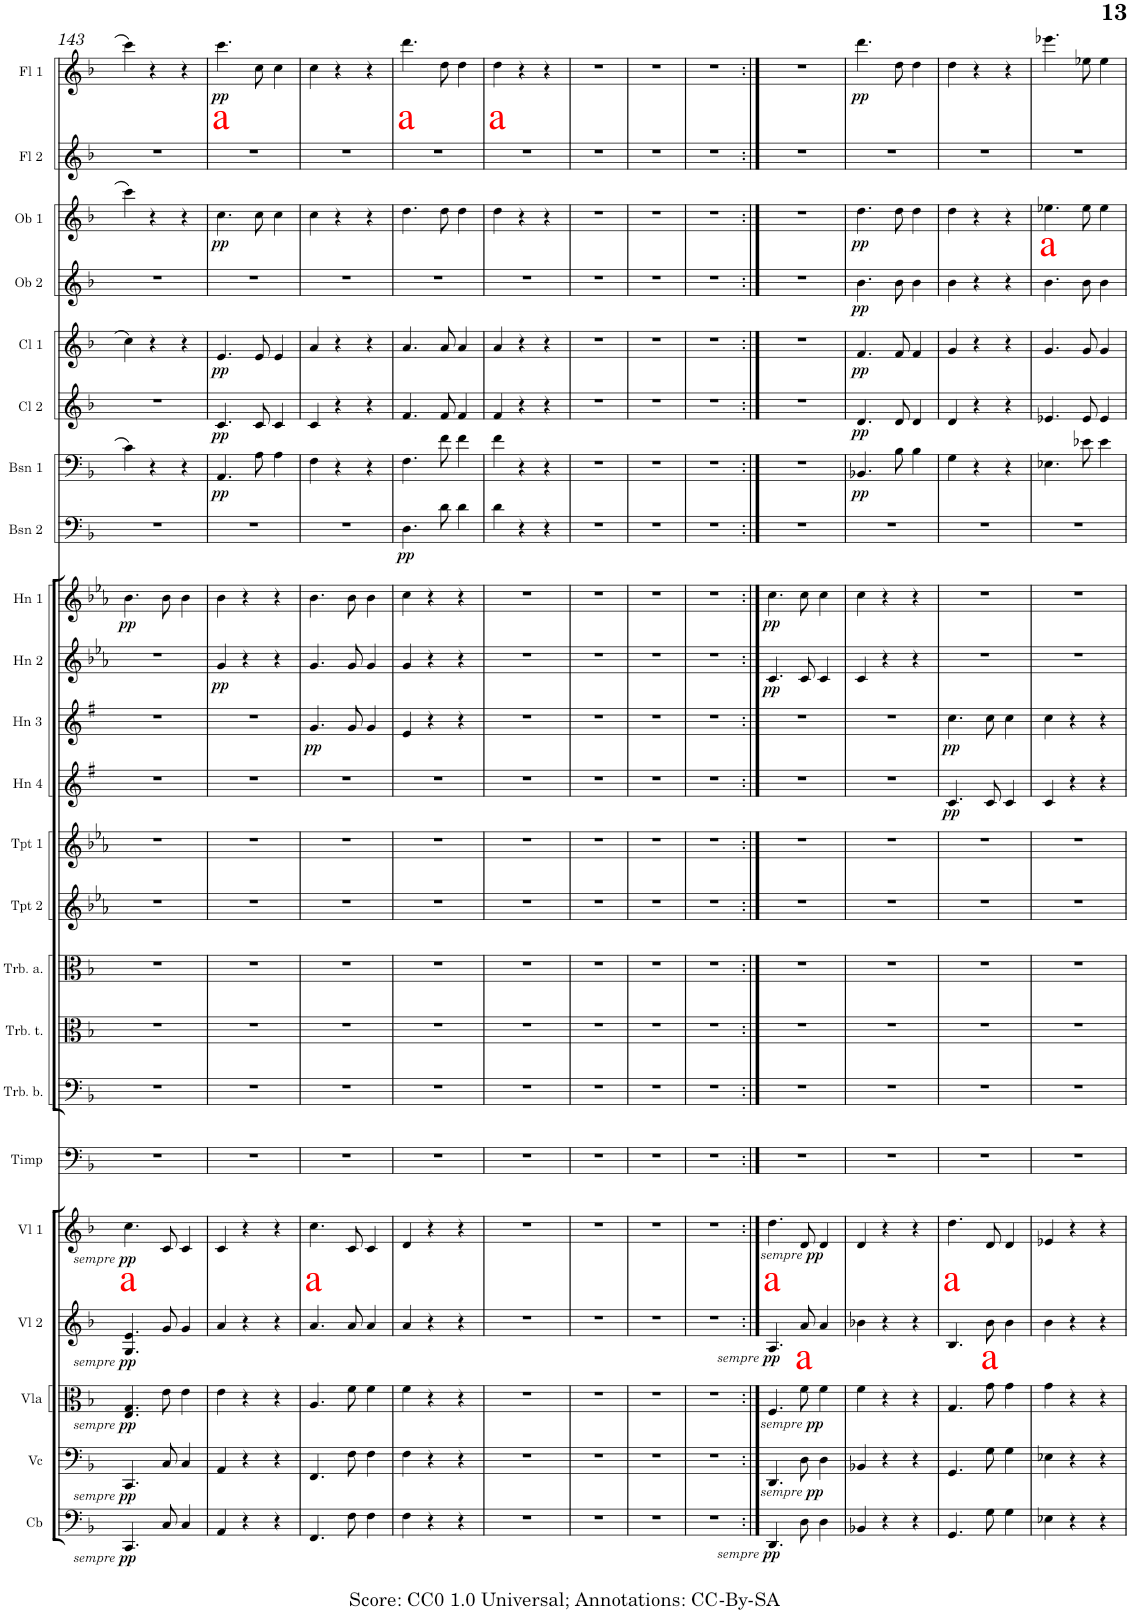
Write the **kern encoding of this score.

**kern	**dynam	**kern	**dynam	**kern	**dynam	**kern	**text	**dynam	**kern	**text	**dynam	**kern	**kern	**kern	**kern	**kern	**kern	**kern	**dynam	**kern	**dynam	**kern	**dynam	**kern	**dynam	**kern	**dynam	**kern	**dynam	**kern	**dynam	**kern	**dynam	**kern	**dynam	**kern	**text	**dynam	**kern	**kern	**text	**dynam
*part23	*part23	*part22	*part22	*part21	*part21	*part20	*part20	*part20	*part19	*part19	*part19	*part18	*part17	*part16	*part15	*part14	*part13	*part12	*part12	*part11	*part11	*part10	*part10	*part9	*part9	*part8	*part8	*part7	*part7	*part6	*part6	*part5	*part5	*part4	*part4	*part3	*part3	*part3	*part2	*part1	*part1	*part1
*staff23	*staff23	*staff22	*staff22	*staff21	*staff21	*staff20	*staff20	*staff20	*staff19	*staff19	*staff19	*staff18	*staff17	*staff16	*staff15	*staff14	*staff13	*staff12	*staff12	*staff11	*staff11	*staff10	*staff10	*staff9	*staff9	*staff8	*staff8	*staff7	*staff7	*staff6	*staff6	*staff5	*staff5	*staff4	*staff4	*staff3	*staff3	*staff3	*staff2	*staff1	*staff1	*staff1
*I"Contrabass	*	*I"Violoncello	*	*I"Viola	*	*I"Violin 2	*	*	*I"Violin 1	*	*	*I"Timpani in F, F	*I"Trombone basso	*I"Trombone tenore	*I"Trombone alto	*I"D Trumpet 2	*I"D Trumpet 1	*I"Bb (basso) Horn 4	*	*I"Bb (basso) Horn 3	*	*I"D Horn 2	*	*I"D Horn 1	*	*I"Bassoon 2	*	*I"Bassoon 1	*	*I"C Clarinet 2	*	*I"C Clarinet 1	*	*I"Oboe 2	*	*I"Oboe 1	*	*	*I"Flute 2	*I"Flute 1	*	*
*I'Cb	*	*I'Vc	*	*I'Vla	*	*I'Vl 2	*	*	*I'Vl 1	*	*	*I'Timp	*I'Trb. b.	*I'Trb. t.	*I'Trb. a.	*I'Tpt 2	*I'Tpt 1	*I'Hn 4	*	*I'Hn 3	*	*I'Hn 2	*	*I'Hn 1	*	*I'Bsn 2	*	*I'Bsn 1	*	*I'Cl 2	*	*I'Cl 1	*	*I'Ob 2	*	*I'Ob 1	*	*	*I'Fl 2	*I'Fl 1	*	*
!!LO:PB:g=z
*clefF4	*	*clefF4	*	*clefC3	*	*clefG2	*	*	*clefG2	*	*	*clefF4	*clefF4	*clefC3	*clefC3	*clefG2	*clefG2	*clefG2	*	*clefG2	*	*clefG2	*	*clefG2	*	*clefF4	*	*clefF4	*	*clefG2	*	*clefG2	*	*clefG2	*	*clefG2	*	*	*clefG2	*clefG2	*	*
*Trd7c12	*	*	*	*	*	*	*	*	*	*	*	*	*	*	*	*Trd-1c-2	*Trd-1c-2	*Trd8c14	*	*Trd8c14	*	*Trd6c10	*	*Trd6c10	*	*	*	*	*	*Trd1c2	*	*Trd1c2	*	*	*	*	*	*	*	*	*	*
*k[b-]	*	*k[b-]	*	*k[b-]	*	*k[b-]	*	*	*k[b-]	*	*	*k[b-]	*k[b-]	*k[b-]	*k[b-]	*k[b-e-a-]	*k[b-e-a-]	*k[f#]	*	*k[f#]	*	*k[b-e-a-]	*	*k[b-e-a-]	*	*k[b-]	*	*k[b-]	*	*k[b-]	*	*k[b-]	*	*k[b-]	*	*k[b-]	*	*	*k[b-]	*k[b-]	*	*
*M3/4	*	*M3/4	*	*M3/4	*	*M3/4	*	*	*M3/4	*	*	*M3/4	*M3/4	*M3/4	*M3/4	*M3/4	*M3/4	*M3/4	*	*M3/4	*	*M3/4	*	*M3/4	*	*M3/4	*	*M3/4	*	*M3/4	*	*M3/4	*	*M3/4	*	*M3/4	*	*	*M3/4	*M3/4	*	*
=143	=143	=143	=143	=143	=143	=143	=143	=143	=143	=143	=143	=143	=143	=143	=143	=143	=143	=143	=143	=143	=143	=143	=143	=143	=143	=143	=143	=143	=143	=143	=143	=143	=143	=143	=143	=143	=143	=143	=143	=143	=143	=143
!	!LO:DY:b	!	!	!	!	!	!	!	!	!LO:LY:b:color=#FF0000	!	!	!	!	!	!	!	!	!	!	!	!	!	!	!	!	!	!	!	!	!	!	!	!	!	!	!	!	!	!	!	!
!	!LO:DY:n=1:b	!	!LO:DY:b	!	!	!	!	!	!	!	!	!	!	!	!	!	!	!	!	!	!	!	!	!	!	!	!	!	!	!	!	!	!	!	!	!	!	!	!	!	!	!
!	!	!	!LO:DY:n=1:b	!	!LO:DY:b	!	!	!	!	!	!	!	!	!	!	!	!	!	!	!	!	!	!	!	!	!	!	!	!	!	!	!	!	!	!	!	!	!	!	!	!	!
!	!	!	!	!	!LO:DY:n=1:b	!	!	!LO:DY:b	!	!	!	!	!	!	!	!	!	!	!	!	!	!	!	!	!	!	!	!	!	!	!	!	!	!	!	!	!	!	!	!	!	!
!	!	!	!	!	!	!	!	!LO:DY:n=1:b	!	!	!LO:DY:b	!	!	!	!	!	!	!	!	!	!	!	!	!	!	!	!	!	!	!	!	!	!	!	!	!	!	!	!	!	!	!
!	!	!	!	!	!	!	!	!	!	!	!LO:DY:n=1:b	!	!	!	!	!	!	!	!	!	!	!	!	!	!LO:DY:b	!	!	!	!	!	!	!	!	!	!	!	!	!	!	!	!	!
4.CC/	other-dynamics pp	4.CC/	other-dynamics pp	4.E/ 4.G/	other-dynamics pp	4.G/ 4.e/	.	other-dynamics pp	4.cc\	a	other-dynamics pp	2.r	2.r	2.r	2.r	2.r	2.r	2.r	.	2.r	.	2.r	.	4.b-\	pp	2.r	.	4c\	.	2.r	.	4cc\	.	2.r	.	4ccc\	.	.	2.r	4ccc\	.	.
.	.	.	.	.	.	.	.	.	.	.	.	.	.	.	.	.	.	.	.	.	.	.	.	.	.	.	.	4r	.	.	.	4r	.	.	.	4r	.	.	.	4r	.	.
8C/	.	8C/	.	8e\	.	8g/	.	.	8c/	.	.	.	.	.	.	.	.	.	.	.	.	.	.	8b-\	.	.	.	.	.	.	.	.	.	.	.	.	.	.	.	.	.	.
4C/	.	4C/	.	4e\	.	4g/	.	.	4c/	.	.	.	.	.	.	.	.	.	.	.	.	.	.	4b-\	.	.	.	4r	.	.	.	4r	.	.	.	4r	.	.	.	4r	.	.
=144	=144	=144	=144	=144	=144	=144	=144	=144	=144	=144	=144	=144	=144	=144	=144	=144	=144	=144	=144	=144	=144	=144	=144	=144	=144	=144	=144	=144	=144	=144	=144	=144	=144	=144	=144	=144	=144	=144	=144	=144	=144	=144
!	!	!	!	!	!	!	!	!	!	!	!	!	!	!	!	!	!	!	!	!	!	!	!LO:DY:b	!	!	!	!	!	!LO:DY:b	!	!LO:DY:b	!	!LO:DY:b	!	!	!	!	!LO:DY:b	!	!	!LO:LY:b:color=#FF0000	!LO:DY:b
4AA/	.	4AA/	.	4e\	.	4a/	.	.	4c/	.	.	2.r	2.r	2.r	2.r	2.r	2.r	2.r	.	2.r	.	4g/	pp	4b-\	.	2.r	.	4.AA/	pp	4.c/	pp	4.e/	pp	2.r	.	4.cc\	.	pp	2.r	4.ccc\	a	pp
4r	.	4r	.	4r	.	4r	.	.	4r	.	.	.	.	.	.	.	.	.	.	.	.	4r	.	4r	.	.	.	.	.	.	.	.	.	.	.	.	.	.	.	.	.	.
.	.	.	.	.	.	.	.	.	.	.	.	.	.	.	.	.	.	.	.	.	.	.	.	.	.	.	.	8A\	.	8c/	.	8e/	.	.	.	8cc\	.	.	.	8cc\	.	.
4r	.	4r	.	4r	.	4r	.	.	4r	.	.	.	.	.	.	.	.	.	.	.	.	4r	.	4r	.	.	.	4A\	.	4c/	.	4e/	.	.	.	4cc\	.	.	.	4cc\	.	.
=145	=145	=145	=145	=145	=145	=145	=145	=145	=145	=145	=145	=145	=145	=145	=145	=145	=145	=145	=145	=145	=145	=145	=145	=145	=145	=145	=145	=145	=145	=145	=145	=145	=145	=145	=145	=145	=145	=145	=145	=145	=145	=145
!	!	!	!	!	!	!	!	!	!	!LO:LY:b:color=#FF0000	!	!	!	!	!	!	!	!	!	!	!LO:DY:b	!	!	!	!	!	!	!	!	!	!	!	!	!	!	!	!	!	!	!	!	!
4.FF/	.	4.FF/	.	4.A/	.	4.a/	.	.	4.cc\	a	.	2.r	2.r	2.r	2.r	2.r	2.r	2.r	.	4.g/	pp	4.g/	.	4.b-\	.	2.r	.	4F\	.	4c/	.	4a/	.	2.r	.	4cc\	.	.	2.r	4cc\	.	.
.	.	.	.	.	.	.	.	.	.	.	.	.	.	.	.	.	.	.	.	.	.	.	.	.	.	.	.	4r	.	4r	.	4r	.	.	.	4r	.	.	.	4r	.	.
8F\	.	8F\	.	8f\	.	8a/	.	.	8c/	.	.	.	.	.	.	.	.	.	.	8g/	.	8g/	.	8b-\	.	.	.	.	.	.	.	.	.	.	.	.	.	.	.	.	.	.
4F\	.	4F\	.	4f\	.	4a/	.	.	4c/	.	.	.	.	.	.	.	.	.	.	4g/	.	4g/	.	4b-\	.	.	.	4r	.	4r	.	4r	.	.	.	4r	.	.	.	4r	.	.
=146	=146	=146	=146	=146	=146	=146	=146	=146	=146	=146	=146	=146	=146	=146	=146	=146	=146	=146	=146	=146	=146	=146	=146	=146	=146	=146	=146	=146	=146	=146	=146	=146	=146	=146	=146	=146	=146	=146	=146	=146	=146	=146
!	!	!	!	!	!	!	!	!	!	!	!	!	!	!	!	!	!	!	!	!	!	!	!	!	!	!	!LO:DY:b	!	!	!	!	!	!	!	!	!	!	!	!	!	!LO:LY:b:color=#FF0000	!
4F\	.	4F\	.	4f\	.	4a/	.	.	4d/	.	.	2.r	2.r	2.r	2.r	2.r	2.r	2.r	.	4e/	.	4g/	.	4cc\	.	4.D\	pp	4.F\	.	4.f/	.	4.a/	.	2.r	.	4.dd\	.	.	2.r	4.ddd\	a	.
4r	.	4r	.	4r	.	4r	.	.	4r	.	.	.	.	.	.	.	.	.	.	4r	.	4r	.	4r	.	.	.	.	.	.	.	.	.	.	.	.	.	.	.	.	.	.
.	.	.	.	.	.	.	.	.	.	.	.	.	.	.	.	.	.	.	.	.	.	.	.	.	.	8d\	.	8f\	.	8f/	.	8a/	.	.	.	8dd\	.	.	.	8dd\	.	.
4r	.	4r	.	4r	.	4r	.	.	4r	.	.	.	.	.	.	.	.	.	.	4r	.	4r	.	4r	.	4d\	.	4f\	.	4f/	.	4a/	.	.	.	4dd\	.	.	.	4dd\	.	.
=147	=147	=147	=147	=147	=147	=147	=147	=147	=147	=147	=147	=147	=147	=147	=147	=147	=147	=147	=147	=147	=147	=147	=147	=147	=147	=147	=147	=147	=147	=147	=147	=147	=147	=147	=147	=147	=147	=147	=147	=147	=147	=147
!	!	!	!	!	!	!	!	!	!	!	!	!	!	!	!	!	!	!	!	!	!	!	!	!	!	!	!	!	!	!	!	!	!	!	!	!	!	!	!	!	!LO:LY:b:color=#FF0000	!
2.r	.	2.r	.	2.r	.	2.r	.	.	2.r	.	.	2.r	2.r	2.r	2.r	2.r	2.r	2.r	.	2.r	.	2.r	.	2.r	.	4d\	.	4f\	.	4f/	.	4a/	.	2.r	.	4dd\	.	.	2.r	4dd\	a	.
.	.	.	.	.	.	.	.	.	.	.	.	.	.	.	.	.	.	.	.	.	.	.	.	.	.	4r	.	4r	.	4r	.	4r	.	.	.	4r	.	.	.	4r	.	.
.	.	.	.	.	.	.	.	.	.	.	.	.	.	.	.	.	.	.	.	.	.	.	.	.	.	4r	.	4r	.	4r	.	4r	.	.	.	4r	.	.	.	4r	.	.
=148	=148	=148	=148	=148	=148	=148	=148	=148	=148	=148	=148	=148	=148	=148	=148	=148	=148	=148	=148	=148	=148	=148	=148	=148	=148	=148	=148	=148	=148	=148	=148	=148	=148	=148	=148	=148	=148	=148	=148	=148	=148	=148
2.r	.	2.r	.	2.r	.	2.r	.	.	2.r	.	.	2.r	2.r	2.r	2.r	2.r	2.r	2.r	.	2.r	.	2.r	.	2.r	.	2.r	.	2.r	.	2.r	.	2.r	.	2.r	.	2.r	.	.	2.r	2.r	.	.
=149	=149	=149	=149	=149	=149	=149	=149	=149	=149	=149	=149	=149	=149	=149	=149	=149	=149	=149	=149	=149	=149	=149	=149	=149	=149	=149	=149	=149	=149	=149	=149	=149	=149	=149	=149	=149	=149	=149	=149	=149	=149	=149
2.r	.	2.r	.	2.r	.	2.r	.	.	2.r	.	.	2.r	2.r	2.r	2.r	2.r	2.r	2.r	.	2.r	.	2.r	.	2.r	.	2.r	.	2.r	.	2.r	.	2.r	.	2.r	.	2.r	.	.	2.r	2.r	.	.
=150	=150	=150	=150	=150	=150	=150	=150	=150	=150	=150	=150	=150	=150	=150	=150	=150	=150	=150	=150	=150	=150	=150	=150	=150	=150	=150	=150	=150	=150	=150	=150	=150	=150	=150	=150	=150	=150	=150	=150	=150	=150	=150
2.r	.	2.r	.	2.r	.	2.r	.	.	2.r	.	.	2.r	2.r	2.r	2.r	2.r	2.r	2.r	.	2.r	.	2.r	.	2.r	.	2.r	.	2.r	.	2.r	.	2.r	.	2.r	.	2.r	.	.	2.r	2.r	.	.
=151:|!	=151:|!	=151:|!	=151:|!	=151:|!	=151:|!	=151:|!	=151:|!	=151:|!	=151:|!	=151:|!	=151:|!	=151:|!	=151:|!	=151:|!	=151:|!	=151:|!	=151:|!	=151:|!	=151:|!	=151:|!	=151:|!	=151:|!	=151:|!	=151:|!	=151:|!	=151:|!	=151:|!	=151:|!	=151:|!	=151:|!	=151:|!	=151:|!	=151:|!	=151:|!	=151:|!	=151:|!	=151:|!	=151:|!	=151:|!	=151:|!	=151:|!	=151:|!
!	!LO:DY:b	!	!	!	!	!	!	!	!	!LO:LY:b:color=#FF0000	!	!	!	!	!	!	!	!	!	!	!	!	!	!	!	!	!	!	!	!	!	!	!	!	!	!	!	!	!	!	!	!
!	!LO:DY:n=1:b	!	!LO:DY:b	!	!	!	!	!	!	!	!	!	!	!	!	!	!	!	!	!	!	!	!	!	!	!	!	!	!	!	!	!	!	!	!	!	!	!	!	!	!	!
!	!	!	!LO:DY:n=1:b	!	!LO:DY:b	!	!	!	!	!	!	!	!	!	!	!	!	!	!	!	!	!	!	!	!	!	!	!	!	!	!	!	!	!	!	!	!	!	!	!	!	!
!	!	!	!	!	!LO:DY:n=1:b	!	!	!LO:DY:b	!	!	!	!	!	!	!	!	!	!	!	!	!	!	!	!	!	!	!	!	!	!	!	!	!	!	!	!	!	!	!	!	!	!
!	!	!	!	!	!	!	!	!LO:DY:n=1:b	!	!	!LO:DY:b	!	!	!	!	!	!	!	!	!	!	!	!	!	!	!	!	!	!	!	!	!	!	!	!	!	!	!	!	!	!	!
!	!	!	!	!	!	!	!	!	!	!	!LO:DY:n=1:b	!	!	!	!	!	!	!	!	!	!	!	!LO:DY:b	!	!LO:DY:b	!	!	!	!	!	!	!	!	!	!	!	!	!	!	!	!	!
4.DD/	other-dynamics pp	4.DD/	other-dynamics pp	4.F/	other-dynamics pp	4.A/	.	other-dynamics pp	4.dd\	a	other-dynamics pp	2.r	2.r	2.r	2.r	2.r	2.r	2.r	.	2.r	.	4.c/	pp	4.cc\	pp	2.r	.	2.r	.	2.r	.	2.r	.	2.r	.	2.r	.	.	2.r	2.r	.	.
!	!	!	!	!	!	!	!LO:LY:b:color=#FF0000	!	!	!	!	!	!	!	!	!	!	!	!	!	!	!	!	!	!	!	!	!	!	!	!	!	!	!	!	!	!	!	!	!	!	!
8D\	.	8D\	.	8f\	.	8a/	a	.	8d/	.	.	.	.	.	.	.	.	.	.	.	.	8c/	.	8cc\	.	.	.	.	.	.	.	.	.	.	.	.	.	.	.	.	.	.
4D\	.	4D\	.	4f\	.	4a/	.	.	4d/	.	.	.	.	.	.	.	.	.	.	.	.	4c/	.	4cc\	.	.	.	.	.	.	.	.	.	.	.	.	.	.	.	.	.	.
=152	=152	=152	=152	=152	=152	=152	=152	=152	=152	=152	=152	=152	=152	=152	=152	=152	=152	=152	=152	=152	=152	=152	=152	=152	=152	=152	=152	=152	=152	=152	=152	=152	=152	=152	=152	=152	=152	=152	=152	=152	=152	=152
!	!	!	!	!	!	!	!	!	!	!	!	!	!	!	!	!	!	!	!	!	!	!	!	!	!	!	!	!	!LO:DY:b	!	!LO:DY:b	!	!LO:DY:b	!	!LO:DY:b	!	!	!LO:DY:b	!	!	!	!LO:DY:b
4BB-X/	.	4BB-X/	.	4f\	.	4b-X\	.	.	4d/	.	.	2.r	2.r	2.r	2.r	2.r	2.r	2.r	.	2.r	.	4c/	.	4cc\	.	2.r	.	4.BB-X/	pp	4.d/	pp	4.f/	pp	4.b-\	pp	4.dd\	.	pp	2.r	4.ddd\	.	pp
4r	.	4r	.	4r	.	4r	.	.	4r	.	.	.	.	.	.	.	.	.	.	.	.	4r	.	4r	.	.	.	.	.	.	.	.	.	.	.	.	.	.	.	.	.	.
.	.	.	.	.	.	.	.	.	.	.	.	.	.	.	.	.	.	.	.	.	.	.	.	.	.	.	.	8B-\	.	8d/	.	8f/	.	8b-\	.	8dd\	.	.	.	8dd\	.	.
4r	.	4r	.	4r	.	4r	.	.	4r	.	.	.	.	.	.	.	.	.	.	.	.	4r	.	4r	.	.	.	4B-\	.	4d/	.	4f/	.	4b-\	.	4dd\	.	.	.	4dd\	.	.
=153	=153	=153	=153	=153	=153	=153	=153	=153	=153	=153	=153	=153	=153	=153	=153	=153	=153	=153	=153	=153	=153	=153	=153	=153	=153	=153	=153	=153	=153	=153	=153	=153	=153	=153	=153	=153	=153	=153	=153	=153	=153	=153
!	!	!	!	!	!	!	!	!	!	!LO:LY:b:color=#FF0000	!	!	!	!	!	!	!	!	!LO:DY:b	!	!LO:DY:b	!	!	!	!	!	!	!	!	!	!	!	!	!	!	!	!	!	!	!	!	!
4.GG/	.	4.GG/	.	4.G/	.	4.B-/	.	.	4.dd\	a	.	2.r	2.r	2.r	2.r	2.r	2.r	4.c/	pp	4.cc\	pp	2.r	.	2.r	.	2.r	.	4G\	.	4d/	.	4g/	.	4b-\	.	4dd\	.	.	2.r	4dd\	.	.
.	.	.	.	.	.	.	.	.	.	.	.	.	.	.	.	.	.	.	.	.	.	.	.	.	.	.	.	4r	.	4r	.	4r	.	4r	.	4r	.	.	.	4r	.	.
!	!	!	!	!	!	!	!LO:LY:b:color=#FF0000	!	!	!	!	!	!	!	!	!	!	!	!	!	!	!	!	!	!	!	!	!	!	!	!	!	!	!	!	!	!	!	!	!	!	!
8G\	.	8G\	.	8g\	.	8b-\	a	.	8d/	.	.	.	.	.	.	.	.	8c/	.	8cc\	.	.	.	.	.	.	.	.	.	.	.	.	.	.	.	.	.	.	.	.	.	.
4G\	.	4G\	.	4g\	.	4b-\	.	.	4d/	.	.	.	.	.	.	.	.	4c/	.	4cc\	.	.	.	.	.	.	.	4r	.	4r	.	4r	.	4r	.	4r	.	.	.	4r	.	.
=154	=154	=154	=154	=154	=154	=154	=154	=154	=154	=154	=154	=154	=154	=154	=154	=154	=154	=154	=154	=154	=154	=154	=154	=154	=154	=154	=154	=154	=154	=154	=154	=154	=154	=154	=154	=154	=154	=154	=154	=154	=154	=154
!	!	!	!	!	!	!	!	!	!	!	!	!	!	!	!	!	!	!	!	!	!	!	!	!	!	!	!	!	!	!	!	!	!	!	!	!	!LO:LY:b:color=#FF0000	!	!	!	!	!
4E-X\	.	4E-X\	.	4g\	.	4b-\	.	.	4e-X/	.	.	2.r	2.r	2.r	2.r	2.r	2.r	4c/	.	4cc\	.	2.r	.	2.r	.	2.r	.	4.E-X\	.	4.e-X/	.	4.g/	.	4.b-\	.	4.ee-X\	a	.	2.r	4.eee-X\	.	.
4r	.	4r	.	4r	.	4r	.	.	4r	.	.	.	.	.	.	.	.	4r	.	4r	.	.	.	.	.	.	.	.	.	.	.	.	.	.	.	.	.	.	.	.	.	.
.	.	.	.	.	.	.	.	.	.	.	.	.	.	.	.	.	.	.	.	.	.	.	.	.	.	.	.	8e-X\	.	8e-/	.	8g/	.	8b-\	.	8ee-\	.	.	.	8ee-X\	.	.
4r	.	4r	.	4r	.	4r	.	.	4r	.	.	.	.	.	.	.	.	4r	.	4r	.	.	.	.	.	.	.	4e-\	.	4e-/	.	4g/	.	4b-\	.	4ee-\	.	.	.	4ee-\	.	.
=	=	=	=	=	=	=	=	=	=	=	=	=	=	=	=	=	=	=	=	=	=	=	=	=	=	=	=	=	=	=	=	=	=	=	=	=	=	=	=	=	=	=
*-	*-	*-	*-	*-	*-	*-	*-	*-	*-	*-	*-	*-	*-	*-	*-	*-	*-	*-	*-	*-	*-	*-	*-	*-	*-	*-	*-	*-	*-	*-	*-	*-	*-	*-	*-	*-	*-	*-	*-	*-	*-	*-
